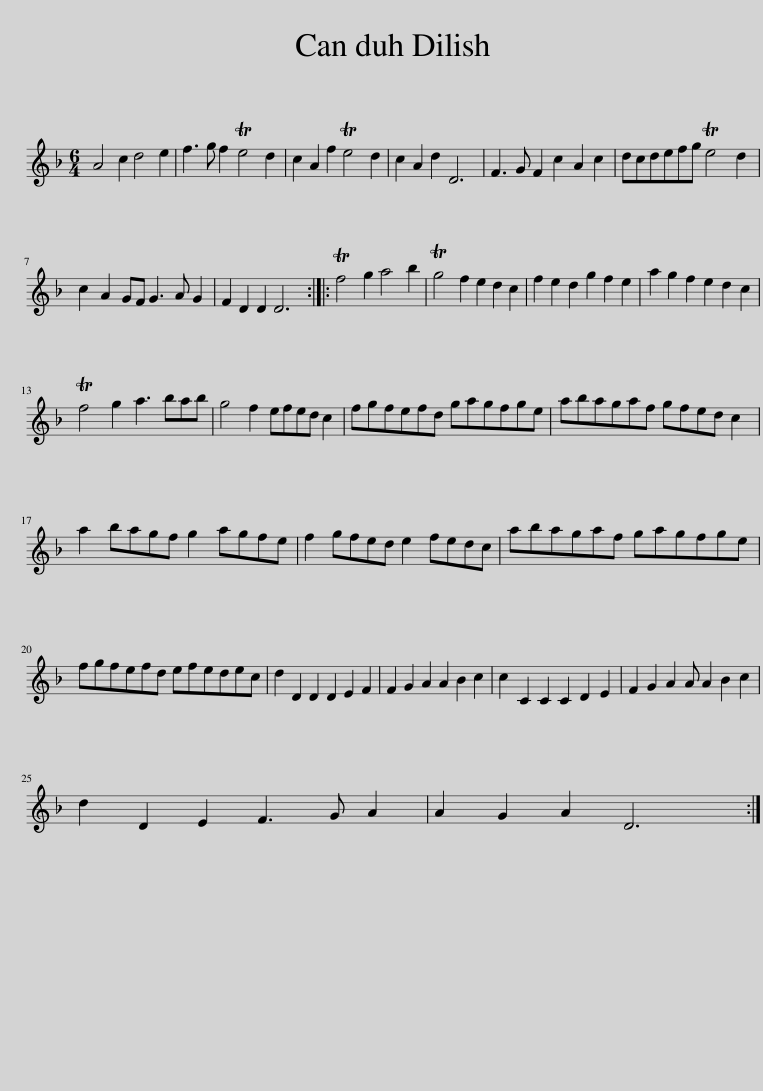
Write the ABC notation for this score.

X:1
L:1/8
M:6/4
I:linebreak $
K:Dmin
V:1 treble
V:1
 A4 c2 d4 e2 | f3 g f2 Te4 d2 | c2 A2 f2 Te4 d2 | c2 A2 d2 D6 | F3 G F2 c2 A2 c2 | %5
 dcdefg Te4 d2 |$ c2 A2 GF G3 A G2 | F2 D2 D2 D6 :: Tf4 g2 a4 b2 | Tg4 f2 e2 d2 c2 | %10
 f2 e2 d2 g2 f2 e2 | a2 g2 f2 e2 d2 c2 |$ Tf4 g2 a3 bab | g4 f2 efed c2 | fgfefd gagfge | %15
 abagaf gfed c2 |$ a2 bagf g2 agfe | f2 gfed e2 fedc | abagaf gagfge |$ fgfefd efedec | %20
 d2 D2 D2 D2 E2 F2 | F2 G2 A2 A2 B2 c2 | c2 C2 C2 C2 D2 E2 | F2 G2 A2 A A2 B2 c2 |$ d2 D2 E2 F3 G A2 | %25
 A2 G2 A2 D6 :| %26
